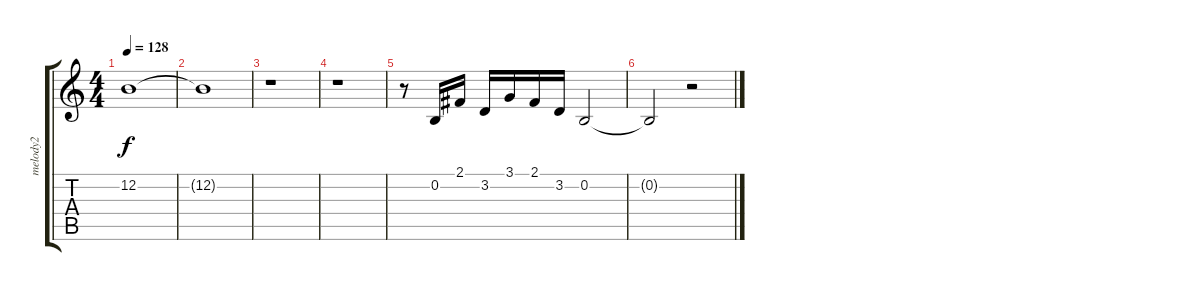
\track ("melody2" "melody2") {instrument stringensemble1}
\staff {score tabs}
\tuning (E4 B3 G3 D3 A2 E2) {hide}
\ts (4 4)
\tempo 128
\clef g2
\ks c
12.2.1{dy f} |
12.2{t}.1 |
r.1 |
r.1 |
r.8 0.2.16{volume 4} 2.1.16 3.2.16{volume 3} 3.1.16 2.1.16{volume 3} 3.2.16 0.2.2{volume 3} |
0.2{t}.2 r.2
